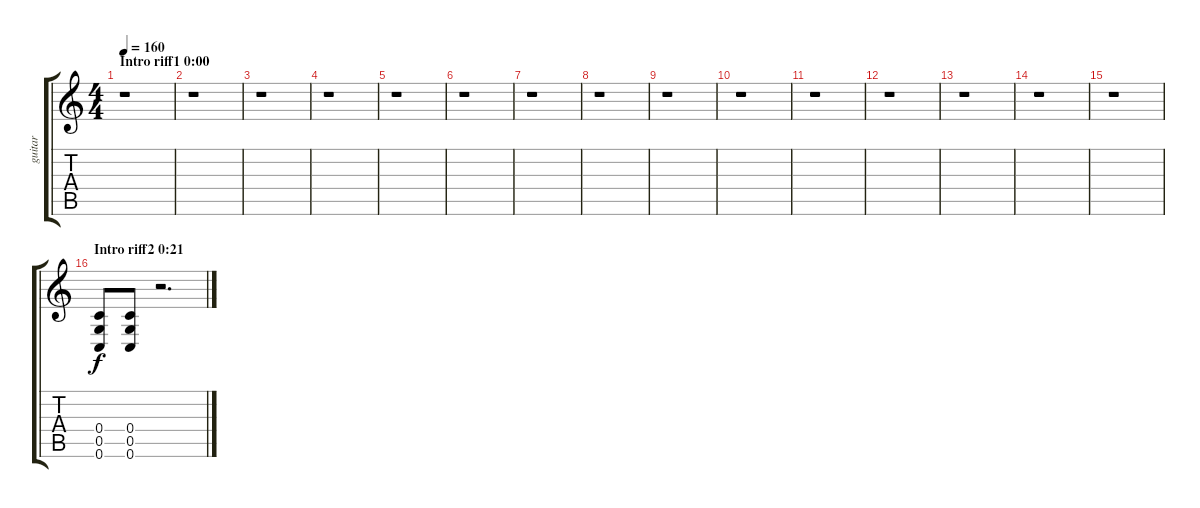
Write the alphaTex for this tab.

\track ("guitar" "guitar") {instrument distortionguitar}
\staff {score tabs}
\tuning (D4 A3 F3 C3 G2 C2) {hide}
\ts (4 4)
\section ("" "Intro riff1 0:00")
\tempo 160
\clef g2
\ks c
r.1{dy f instrument distortionguitar} |
r.1 |
r.1 |
r.1 |
r.1 |
r.1 |
r.1 |
r.1 |
r.1 |
r.1 |
r.1 |
r.1 |
r.1 |
r.1 |
r.1 |
\section ("" "Intro riff2 0:21")
(0.4 0.5 0.6).8 (0.4 0.5 0.6).8 r.2{d}
